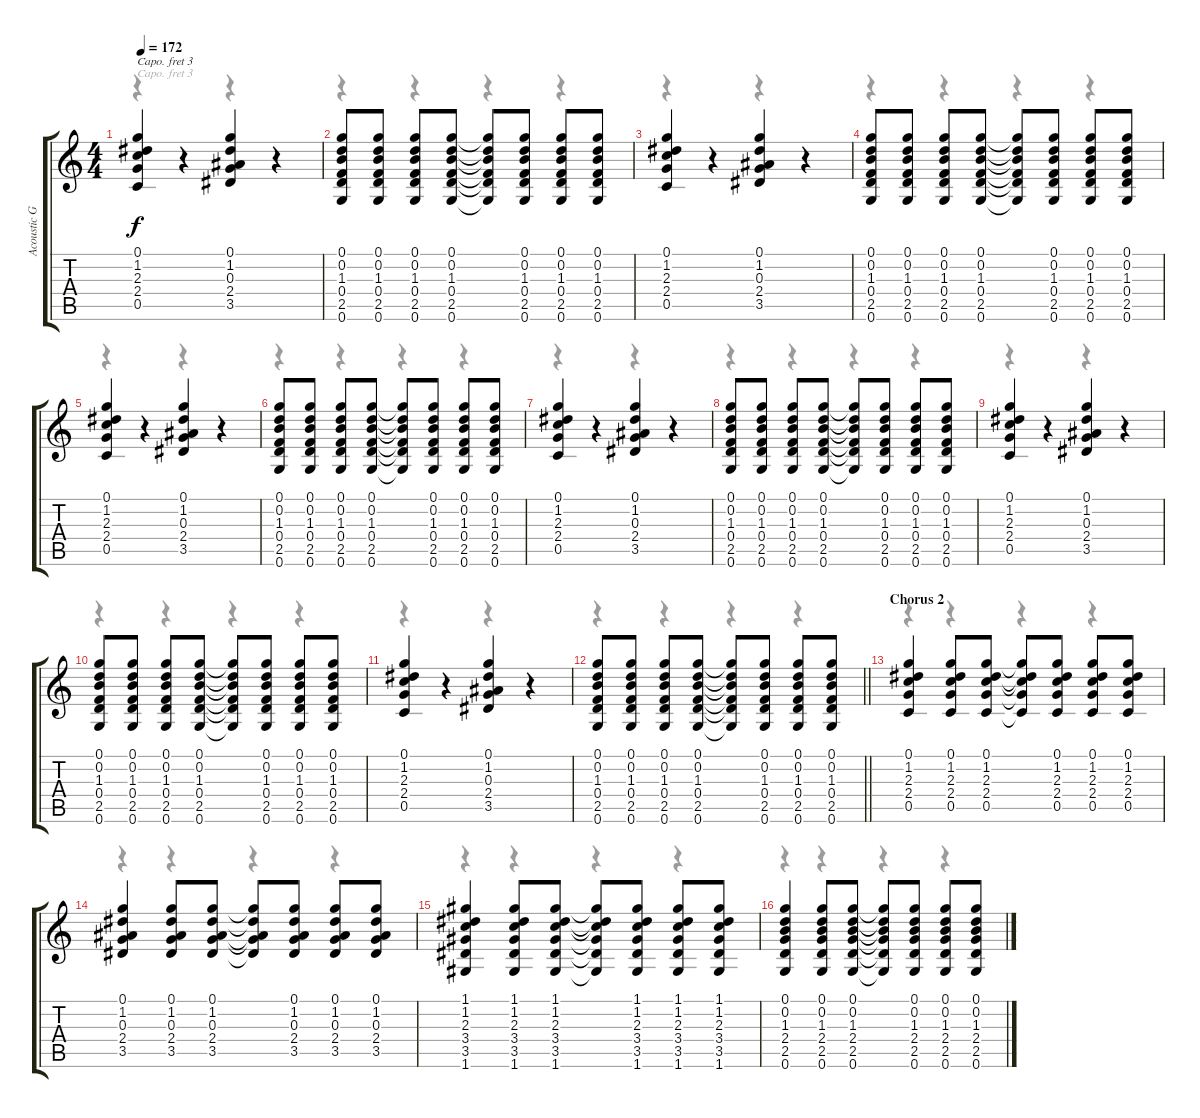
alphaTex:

\track ("Acoustic Guitar (Capo 3rd fret)" "Acoustic G") {instrument acousticguitarsteel}
\staff {score tabs}
\capo 3
\tuning (E4 B3 G3 D3 A2 E2) {hide}
\voice
\ts (4 4)
\tempo 172
\clef g2
\ks c
(0.1 1.2 2.3 2.4 0.5).4{dy f} r.4 (0.1 1.2 0.3 2.4 3.5).4 r.4 |
(0.1 0.2 1.3 0.4 2.5 0.6).8 (0.1 0.2 1.3 0.4 2.5 0.6).8 (0.1 0.2 1.3 0.4 2.5 0.6).8 (0.1 0.2 1.3 0.4 2.5 0.6).8 (0.1{t} 0.2{t} 1.3{t} 0.4{t} 2.5{t} 0.6{t}).8 (0.1 0.2 1.3 0.4 2.5 0.6).8 (0.1 0.2 1.3 0.4 2.5 0.6).8 (0.1 0.2 1.3 0.4 2.5 0.6).8 |
(0.1 1.2 2.3 2.4 0.5).4 r.4 (0.1 1.2 0.3 2.4 3.5).4 r.4 |
(0.1 0.2 1.3 0.4 2.5 0.6).8 (0.1 0.2 1.3 0.4 2.5 0.6).8 (0.1 0.2 1.3 0.4 2.5 0.6).8 (0.1 0.2 1.3 0.4 2.5 0.6).8 (0.1{t} 0.2{t} 1.3{t} 0.4{t} 2.5{t} 0.6{t}).8 (0.1 0.2 1.3 0.4 2.5 0.6).8 (0.1 0.2 1.3 0.4 2.5 0.6).8 (0.1 0.2 1.3 0.4 2.5 0.6).8 |
(0.1 1.2 2.3 2.4 0.5).4 r.4 (0.1 1.2 0.3 2.4 3.5).4 r.4 |
(0.1 0.2 1.3 0.4 2.5 0.6).8 (0.1 0.2 1.3 0.4 2.5 0.6).8 (0.1 0.2 1.3 0.4 2.5 0.6).8 (0.1 0.2 1.3 0.4 2.5 0.6).8 (0.1{t} 0.2{t} 1.3{t} 0.4{t} 2.5{t} 0.6{t}).8 (0.1 0.2 1.3 0.4 2.5 0.6).8 (0.1 0.2 1.3 0.4 2.5 0.6).8 (0.1 0.2 1.3 0.4 2.5 0.6).8 |
(0.1 1.2 2.3 2.4 0.5).4 r.4 (0.1 1.2 0.3 2.4 3.5).4 r.4 |
(0.1 0.2 1.3 0.4 2.5 0.6).8 (0.1 0.2 1.3 0.4 2.5 0.6).8 (0.1 0.2 1.3 0.4 2.5 0.6).8 (0.1 0.2 1.3 0.4 2.5 0.6).8 (0.1{t} 0.2{t} 1.3{t} 0.4{t} 2.5{t} 0.6{t}).8 (0.1 0.2 1.3 0.4 2.5 0.6).8 (0.1 0.2 1.3 0.4 2.5 0.6).8 (0.1 0.2 1.3 0.4 2.5 0.6).8 |
(0.1 1.2 2.3 2.4 0.5).4 r.4 (0.1 1.2 0.3 2.4 3.5).4 r.4 |
(0.1 0.2 1.3 0.4 2.5 0.6).8 (0.1 0.2 1.3 0.4 2.5 0.6).8 (0.1 0.2 1.3 0.4 2.5 0.6).8 (0.1 0.2 1.3 0.4 2.5 0.6).8 (0.1{t} 0.2{t} 1.3{t} 0.4{t} 2.5{t} 0.6{t}).8 (0.1 0.2 1.3 0.4 2.5 0.6).8 (0.1 0.2 1.3 0.4 2.5 0.6).8 (0.1 0.2 1.3 0.4 2.5 0.6).8 |
(0.1 1.2 2.3 2.4 0.5).4 r.4 (0.1 1.2 0.3 2.4 3.5).4 r.4 |
\barLineRight lightlight
(0.1 0.2 1.3 0.4 2.5 0.6).8 (0.1 0.2 1.3 0.4 2.5 0.6).8 (0.1 0.2 1.3 0.4 2.5 0.6).8 (0.1 0.2 1.3 0.4 2.5 0.6).8 (0.1{t} 0.2{t} 1.3{t} 0.4{t} 2.5{t} 0.6{t}).8 (0.1 0.2 1.3 0.4 2.5 0.6).8 (0.1 0.2 1.3 0.4 2.5 0.6).8 (0.1 0.2 1.3 0.4 2.5 0.6).8 |
\section ("" "Chorus 2")
(0.1 1.2 2.3 2.4 0.5).4 (0.1 1.2 2.3 2.4 0.5).8 (0.1 1.2 2.3 2.4 0.5).8 (0.1{t} 1.2{t} 2.3{t} 2.4{t} 0.5{t}).8 (0.1 1.2 2.3 2.4 0.5).8 (0.1 1.2 2.3 2.4 0.5).8 (0.1 1.2 2.3 2.4 0.5).8 |
(0.1 1.2 0.3 2.4 3.5).4 (0.1 1.2 0.3 2.4 3.5).8 (0.1 1.2 0.3 2.4 3.5).8 (0.1{t} 1.2{t} 0.3{t} 2.4{t} 3.5{t}).8 (0.1 1.2 0.3 2.4 3.5).8 (0.1 1.2 0.3 2.4 3.5).8 (0.1 1.2 0.3 2.4 3.5).8 |
(1.1 1.2 2.3 3.4 3.5 1.6).4 (1.1 1.2 2.3 3.4 3.5 1.6).8 (1.1 1.2 2.3 3.4 3.5 1.6).8 (1.1{t} 1.2{t} 2.3{t} 3.4{t} 3.5{t} 1.6{t}).8 (1.1 1.2 2.3 3.4 3.5 1.6).8 (1.1 1.2 2.3 3.4 3.5 1.6).8 (1.1 1.2 2.3 3.4 3.5 1.6).8 |
(0.1 0.2 1.3 2.4 2.5 0.6).4 (0.1 0.2 1.3 2.4 2.5 0.6).8 (0.1 0.2 1.3 2.4 2.5 0.6).8 (0.1{t} 0.2{t} 1.3{t} 2.4{t} 2.5{t} 0.6{t}).8 (0.1 0.2 1.3 2.4 2.5 0.6).8 (0.1 0.2 1.3 2.4 2.5 0.6).8 (0.1 0.2 1.3 2.4 2.5 0.6).8
\voice
\clef g2
\ottava regular
\simile none
\ks c
r.4{dy f} r.4 r.4 r.4 |
r.4 r.4 r.4 r.4 |
r.4 r.4 r.4 r.4 |
r.4 r.4 r.4 r.4 |
r.4 r.4 r.4 r.4 |
r.4 r.4 r.4 r.4 |
r.4 r.4 r.4 r.4 |
r.4 r.4 r.4 r.4 |
r.4 r.4 r.4 r.4 |
r.4 r.4 r.4 r.4 |
r.4 r.4 r.4 r.4 |
\barLineRight lightlight
r.4 r.4 r.4 r.4 |
r.4 r.4 r.4 r.4 |
r.4 r.4 r.4 r.4 |
r.4 r.4 r.4 r.4 |
r.4 r.4 r.4 r.4
